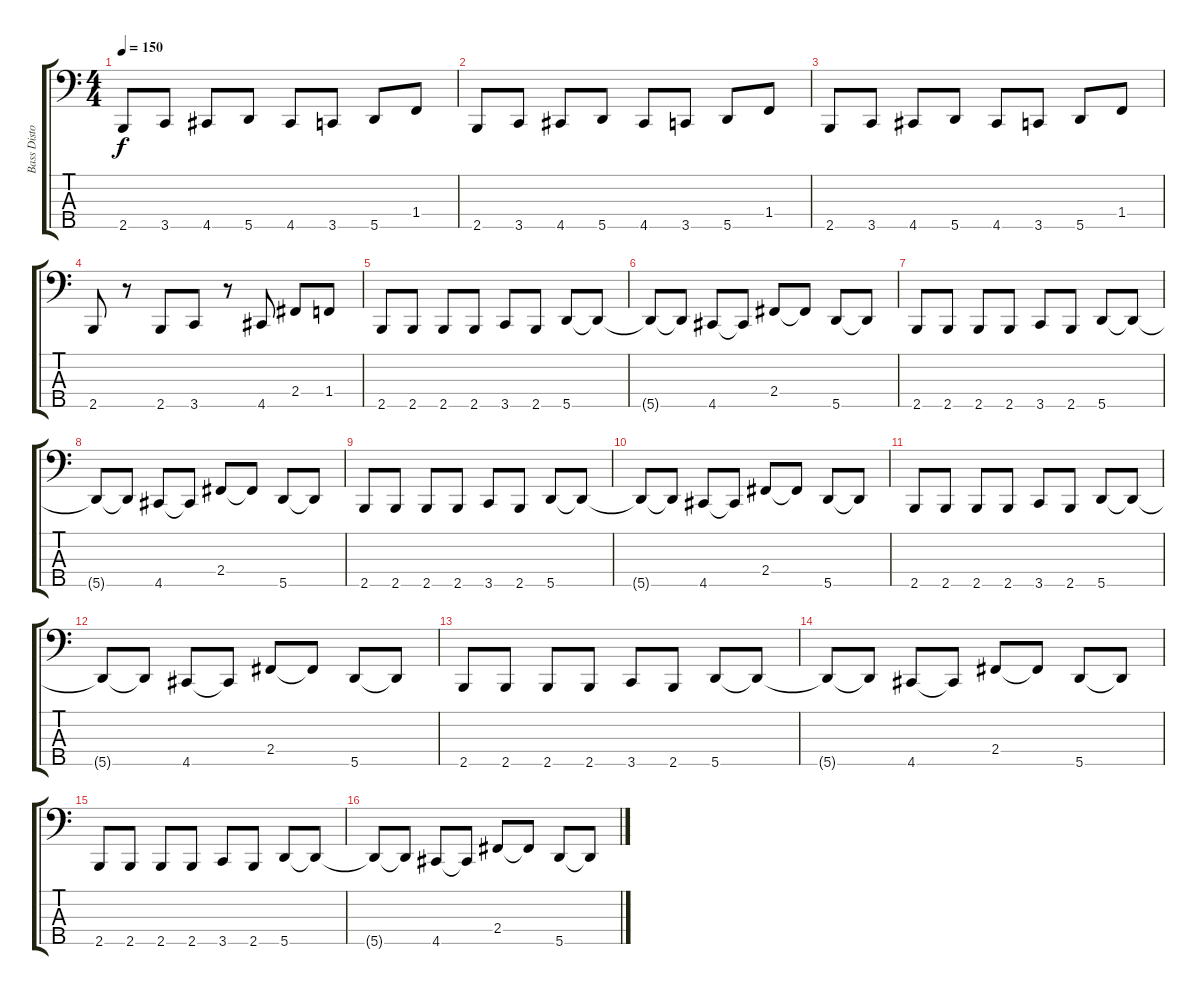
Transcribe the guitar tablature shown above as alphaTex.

\track ("Bass Disto" "Bass Disto") {instrument overdrivenguitar}
\staff {score tabs}
\tuning (G2 D2 A1 E1 A0) {hide}
\ts (4 4)
\tempo 150
\clef f4
\ks c
2.5.8{dy f} 3.5.8 4.5.8 5.5.8 4.5.8 3.5.8 5.5.8 1.4.8 |
2.5.8 3.5.8 4.5.8 5.5.8 4.5.8 3.5.8 5.5.8 1.4.8 |
2.5.8 3.5.8 4.5.8 5.5.8 4.5.8 3.5.8 5.5.8 1.4.8 |
2.5.8 r.8 2.5.8 3.5.8 r.8 4.5.8 2.4.8 1.4.8 |
2.5.8 2.5.8 2.5.8 2.5.8 3.5.8 2.5.8 5.5.8 5.5{t}.8 |
5.5{t}.8 5.5{t}.8 4.5.8 4.5{t}.8 2.4.8 2.4{t}.8 5.5.8 5.5{t}.8 |
2.5.8 2.5.8 2.5.8 2.5.8 3.5.8 2.5.8 5.5.8 5.5{t}.8 |
5.5{t}.8 5.5{t}.8 4.5.8 4.5{t}.8 2.4.8 2.4{t}.8 5.5.8 5.5{t}.8 |
2.5.8 2.5.8 2.5.8 2.5.8 3.5.8 2.5.8 5.5.8 5.5{t}.8 |
5.5{t}.8 5.5{t}.8 4.5.8 4.5{t}.8 2.4.8 2.4{t}.8 5.5.8 5.5{t}.8 |
2.5.8 2.5.8 2.5.8 2.5.8 3.5.8 2.5.8 5.5.8 5.5{t}.8 |
5.5{t}.8 5.5{t}.8 4.5.8 4.5{t}.8 2.4.8 2.4{t}.8 5.5.8 5.5{t}.8 |
2.5.8 2.5.8 2.5.8 2.5.8 3.5.8 2.5.8 5.5.8 5.5{t}.8 |
5.5{t}.8 5.5{t}.8 4.5.8 4.5{t}.8 2.4.8 2.4{t}.8 5.5.8 5.5{t}.8 |
2.5.8 2.5.8 2.5.8 2.5.8 3.5.8 2.5.8 5.5.8 5.5{t}.8 |
5.5{t}.8 5.5{t}.8 4.5.8 4.5{t}.8 2.4.8 2.4{t}.8 5.5.8 5.5{t}.8
